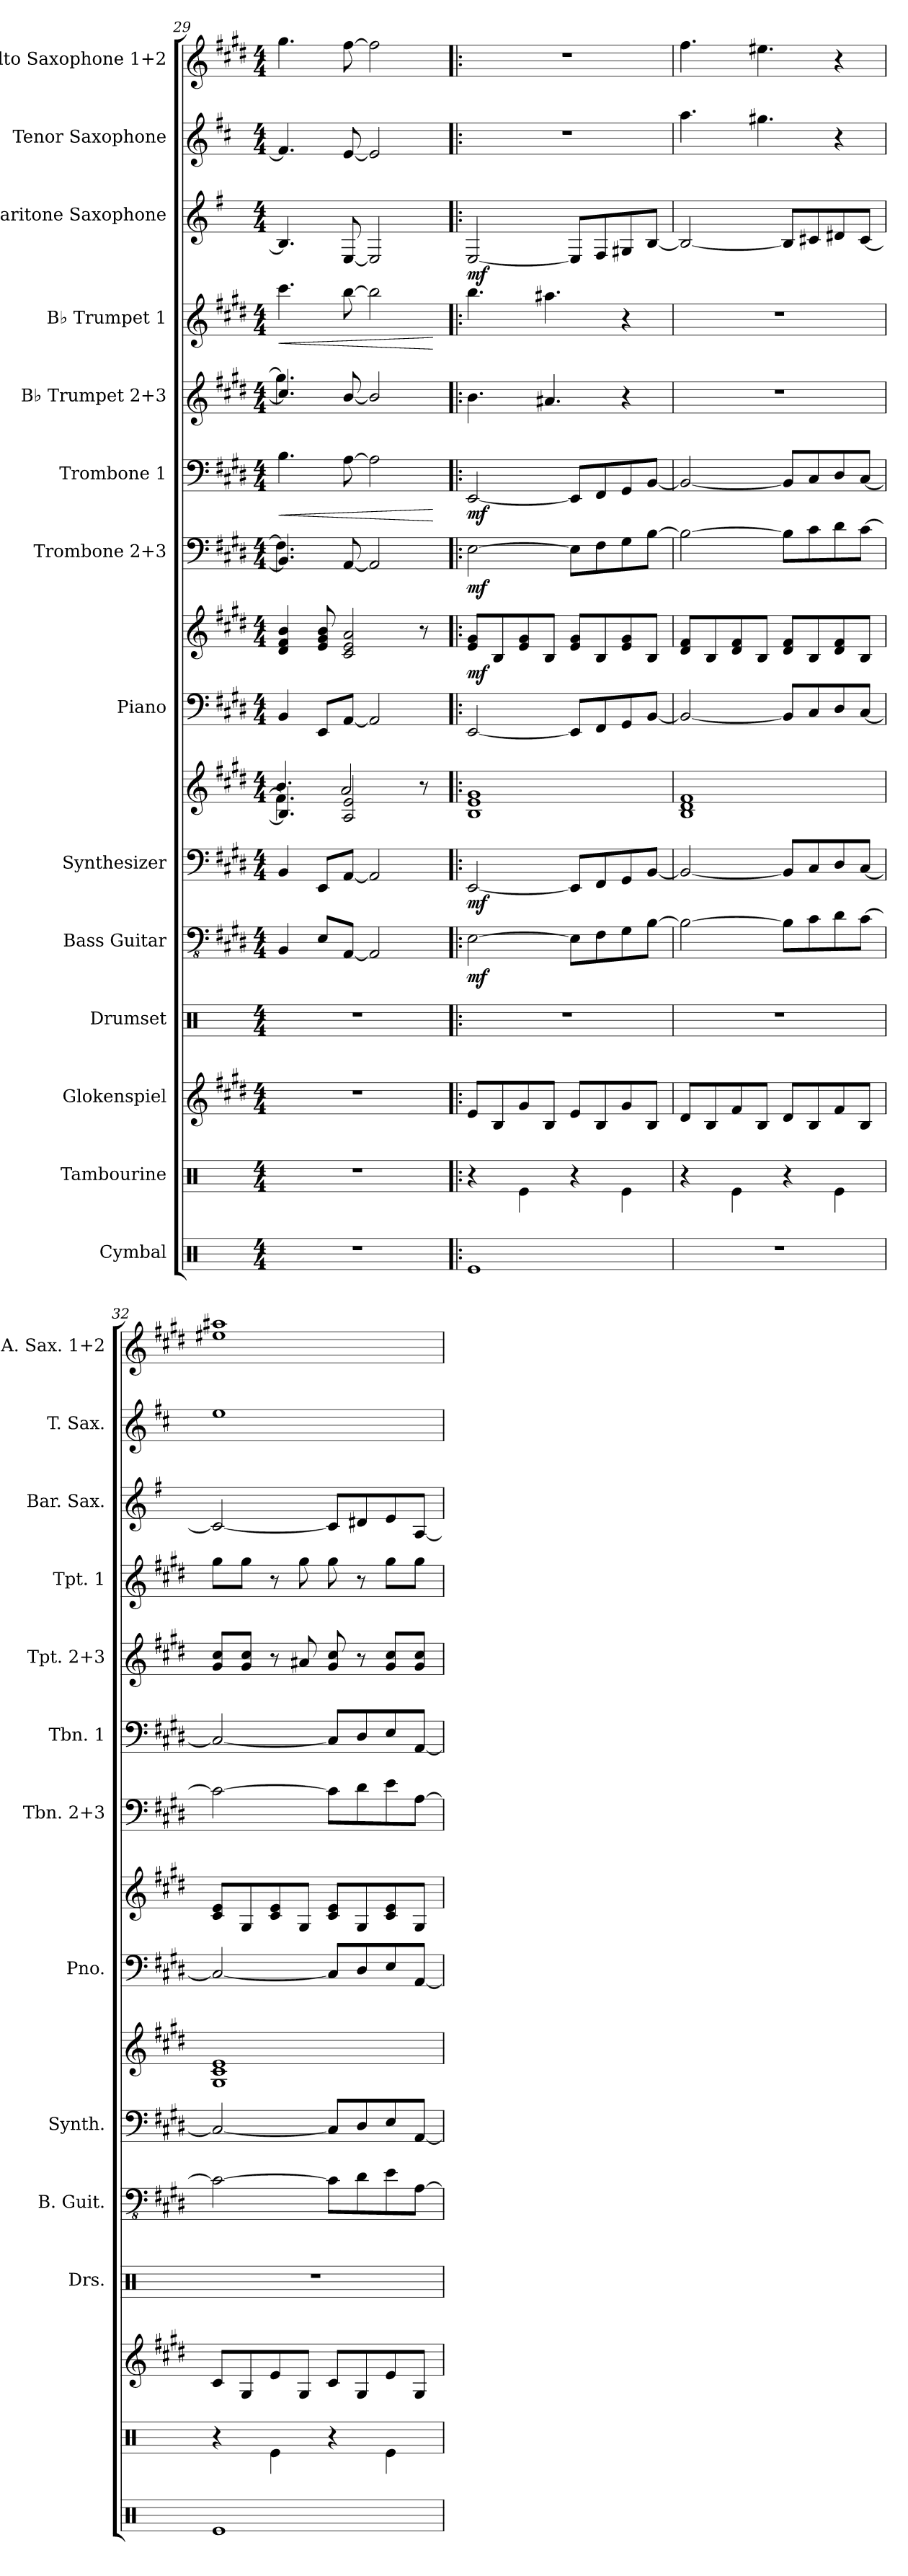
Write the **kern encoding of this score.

**kern	**kern	**kern	**dynam	**kern	**kern	**dynam	**kern	**kern	**dynam	**kern	**kern	**dynam	**kern	**dynam	**kern	**dynam	**kern	**kern	**dynam	**kern	**dynam	**kern	**kern
*part14	*part13	*part12	*part12	*part11	*part10	*part10	*part9	*part9	*part9	*part8	*part8	*part8	*part7	*part7	*part6	*part6	*part5	*part4	*part4	*part3	*part3	*part2	*part1
*staff16	*staff15	*staff14	*staff14	*staff13	*staff12	*staff12	*staff11	*staff10	*staff10/11	*staff9	*staff8	*staff8/9	*staff7	*staff7	*staff6	*staff6	*staff5	*staff4	*staff4	*staff3	*staff3	*staff2	*staff1
*I"Cymbal	*I"Tambourine	*I"Glokenspiel	*	*I"Drumset	*I"Bass Guitar	*	*I"Synthesizer	*	*	*I"Piano	*	*	*I"Trombone 2+3	*	*I"Trombone 1	*	*I"B♭ Trumpet 2+3	*I"B♭ Trumpet 1	*	*I"Baritone Saxophone	*	*I"Tenor Saxophone	*I"Alto Saxophone 1+2
*	*	*	*	*I'Drs.	*I'B. Guit.	*	*I'Synth.	*	*	*I'Pno.	*	*	*I'Tbn. 2+3	*	*I'Tbn. 1	*	*I'Tpt. 2+3	*I'Tpt. 1	*	*I'Bar. Sax.	*	*I'T. Sax.	*I'A. Sax. 1+2
*clefX	*clefX	*clefG2	*	*clefX	*clefFv4	*	*clefF4	*clefG2	*	*clefF4	*clefG2	*	*clefF4	*	*clefF4	*	*clefG2	*clefG2	*	*clefG2	*	*clefG2	*clefG2
*	*	*ITrd-14c-24	*	*	*	*	*	*	*	*	*	*	*	*	*	*	*ITrd1c2	*ITrd1c2	*	*ITrd12c21	*	*ITrd8c14	*ITrd5c9
*k[]	*k[]	*k[f#c#g#d#]	*	*k[]	*k[f#c#g#d#]	*	*k[f#c#g#d#]	*k[f#c#g#d#]	*	*k[f#c#g#d#]	*k[f#c#g#d#]	*	*k[f#c#g#d#]	*	*k[f#c#g#d#]	*	*k[f#c#]	*k[f#c#]	*	*k[f#]	*	*k[f#c#]	*k[f#]
*M4/4	*M4/4	*M4/4	*	*M4/4	*M4/4	*	*M4/4	*M4/4	*	*M4/4	*M4/4	*	*M4/4	*	*M4/4	*	*M4/4	*M4/4	*	*M4/4	*	*M4/4	*M4/4
=29	=29	=29	=29	=29	=29	=29	=29	=29	=29	=29	=29	=29	=29	=29	=29	=29	=29	=29	=29	=29	=29	=29	=29
*	*	*	*	*	*	*	*	*^	*	*	*	*	*^	*	*	*	*	*	*	*	*	*	*
*	*	*	*	*	*	*	*	*	*^	*	*	*	*	*	*	*	*	*	*	*	*	*	*	*	*
!	!	!	!	!	!	!	!	!	!	!	!	!	!	!	!	!	!	!	!LO:HP:b	!	!	!LO:HP:b	!	!	!	!
*	*	*	*	*	*	*	*	*	*	*	*	*	*	*	*	*	*	*	*	*^	*	*	*	*	*	*
1r	1r	1r	.	1r	4BBB/	.	4BB/	4.B/]	4.f#\]	4.b/	.	4BB/	4d#/ 4f#/ 4b/	.	4.BB/]	4.F#\]	.	4.B\	<	4.b/]	4.ff#\]	4.bb\	<	4.BB/]	.	4.F#/]	4.b\
.	.	.	.	.	8EE/L	.	8EE/L	.	.	.	.	8EE/L	8e/ 8g#/ 8b/	.	.	.	.	.	.	.	.	.	.	.	.	.	.
.	.	.	.	.	[8AAA/J	.	[8AA/J	2A/ 2e/	2ryy	2a/	.	[8AA/J	2c#/ 2e/ 2a/	.	[8AA/	2ryy	.	[8A\	.	[8a/	2ryy	[8aa\	.	[8EE/	.	[8E/	[8a\
.	.	.	.	.	2AAA/]	.	2AA/]	.	.	.	.	2AA/]	.	.	2AA/]	.	.	2A\]	.	2a/]	.	2aa\]	.	2EE/]	.	2E/]	2a\]
.	.	.	.	.	.	.	.	8r	8ryy	8ryy	.	.	8r	.	.	8ryy	.	.	.	.	8ryy	.	.	.	.	.	.
*	*	*	*	*	*	*	*	*v	*v	*v	*	*	*	*	*v	*v	*	*	*	*v	*v	*	*	*	*	*	*
.	.	.	.	.	.	.	.	.	.	.	.	.	.	.	.	[	.	.	[	.	.	.	.
=30!|:	=30!|:	=30!|:	=30!|:	=30!|:	=30!|:	=30!|:	=30!|:	=30!|:	=30!|:	=30!|:	=30!|:	=30!|:	=30!|:	=30!|:	=30!|:	=30!|:	=30!|:	=30!|:	=30!|:	=30!|:	=30!|:	=30!|:	=30!|:
!	!	!	!LO:DY:b	!	!	!	!	!	!	!	!	!	!	!	!	!	!	!	!	!	!	!	!
!	!	!	!LO:DY:n=1:b	!	!	!LO:DY:b	!	!	!LO:DY:b=2	!	!	!LO:DY:b	!	!LO:DY:b	!	!LO:DY:b	!	!	!	!	!LO:DY:b	!	!
1Re	4r	8eee/L	mf mf	1r	[2EE\	mf	[2EE/	1B 1e 1g#	mf	[2EE/	8e/ 8g#/L	mf	[2E\	mf	[2EE/	mf	4.a\	4.aa\	.	[2EE/	mf	1r	1r
.	.	8bb/	.	.	.	.	.	.	.	.	8B/	.	.	.	.	.	.	.	.	.	.	.	.
.	4Re\	8ggg#/	.	.	.	.	.	.	.	.	8e/ 8g#/	.	.	.	.	.	.	.	.	.	.	.	.
.	.	8bb/J	.	.	.	.	.	.	.	.	8B/J	.	.	.	.	.	4.g#X/	4.gg#X\	.	.	.	.	.
.	4r	8eee/L	.	.	8EE\L]	.	8EE/L]	.	.	8EE/L]	8e/ 8g#/L	.	8E\L]	.	8EE/L]	.	.	.	.	8EE/L]	.	.	.
.	.	8bb/	.	.	8FF#\	.	8FF#/	.	.	8FF#/	8B/	.	8F#\	.	8FF#/	.	.	.	.	8FF#/	.	.	.
.	4Re\	8ggg#/	.	.	8GG#\	.	8GG#/	.	.	8GG#/	8e/ 8g#/	.	8G#\	.	8GG#/	.	4r	4r	.	8GG#X/	.	.	.
.	.	8bb/J	.	.	[8BB\J	.	[8BB/J	.	.	[8BB/J	8B/J	.	[8B\J	.	[8BB/J	.	.	.	.	[8BB/J	.	.	.
=31	=31	=31	=31	=31	=31	=31	=31	=31	=31	=31	=31	=31	=31	=31	=31	=31	=31	=31	=31	=31	=31	=31	=31
1r	4r	8ddd#/L	.	1r	2BB\_	.	2BB/_	1B 1d# 1f#	.	2BB/_	8d#/ 8f#/L	.	2B\_	.	2BB/_	.	1r	1r	.	2BB/_	.	4.a\	4.a\
.	.	8bb/	.	.	.	.	.	.	.	.	8B/	.	.	.	.	.	.	.	.	.	.	.	.
.	4Re\	8fff#/	.	.	.	.	.	.	.	.	8d#/ 8f#/	.	.	.	.	.	.	.	.	.	.	.	.
.	.	8bb/J	.	.	.	.	.	.	.	.	8B/J	.	.	.	.	.	.	.	.	.	.	4.g#X\	4.g#X\
.	4r	8ddd#/L	.	.	8BB\L]	.	8BB/L]	.	.	8BB/L]	8d#/ 8f#/L	.	8B\L]	.	8BB/L]	.	.	.	.	8BB/L]	.	.	.
.	.	8bb/	.	.	8C#\	.	8C#/	.	.	8C#/	8B/	.	8c#\	.	8C#/	.	.	.	.	8C#X/	.	.	.
.	4Re\	8fff#/	.	.	8D#\	.	8D#/	.	.	8D#/	8d#/ 8f#/	.	8d#\	.	8D#/	.	.	.	.	8D#X/	.	4r	4r
.	.	8bb/J	.	.	[8C#\J	.	[8C#/J	.	.	[8C#/J	8B/J	.	[8c#\J	.	[8C#/J	.	.	.	.	[8C#/J	.	.	.
!!LO:PB:g=z
=32	=32	=32	=32	=32	=32	=32	=32	=32	=32	=32	=32	=32	=32	=32	=32	=32	=32	=32	=32	=32	=32	=32	=32
1Re	4r	8ccc#/L	.	1r	2C#\_	.	2C#/_	1G# 1c# 1e	.	2C#/_	8c#/ 8e/L	.	2c#\_	.	2C#/_	.	8f#/ 8b/L	8ff#\L	.	2C#/_	.	1e	1g#X 1cc#X
.	.	8gg#/	.	.	.	.	.	.	.	.	8G#/	.	.	.	.	.	8f#/ 8b/J	8ff#\J	.	.	.	.	.
.	4Re\	8eee/	.	.	.	.	.	.	.	.	8c#/ 8e/	.	.	.	.	.	8r	8r	.	.	.	.	.
.	.	8gg#/J	.	.	.	.	.	.	.	.	8G#/J	.	.	.	.	.	8g#X/	8ff#\	.	.	.	.	.
.	4r	8ccc#/L	.	.	8C#\L]	.	8C#/L]	.	.	8C#/L]	8c#/ 8e/L	.	8c#\L]	.	8C#/L]	.	8f#/ 8b/	8ff#\	.	8C#/L]	.	.	.
.	.	8gg#/	.	.	8D#\	.	8D#/	.	.	8D#/	8G#/	.	8d#\	.	8D#/	.	8r	8r	.	8D#X/	.	.	.
.	4Re\	8eee/	.	.	8E\	.	8E/	.	.	8E/	8c#/ 8e/	.	8e\	.	8E/	.	8f#/ 8b/L	8ff#\L	.	8E/	.	.	.
.	.	8gg#/J	.	.	[8AA\J	.	[8AA/J	.	.	[8AA/J	8G#/J	.	[8A\J	.	[8AA/J	.	8f#/ 8b/J	8ff#\J	.	[8AA/J	.	.	.
=	=	=	=	=	=	=	=	=	=	=	=	=	=	=	=	=	=	=	=	=	=	=	=
*-	*-	*-	*-	*-	*-	*-	*-	*-	*-	*-	*-	*-	*-	*-	*-	*-	*-	*-	*-	*-	*-	*-	*-
